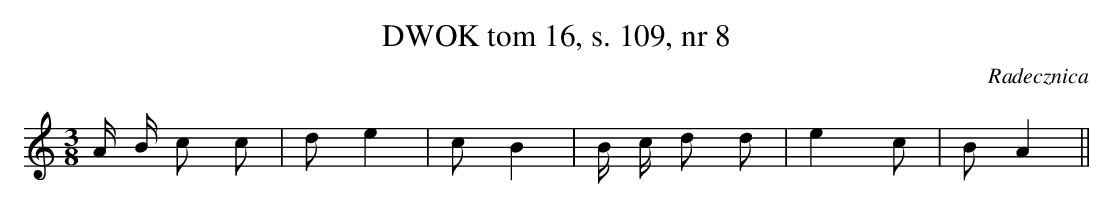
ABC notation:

X:1
T: DWOK tom 16, s. 109, nr 8
O: Radecznica
L: 1/16
M: 3/8
K: C
A B c2 c2 | d2 e4 | c2 B4 | B c d2 d2 | e4 c2 | B2 A4 ||
